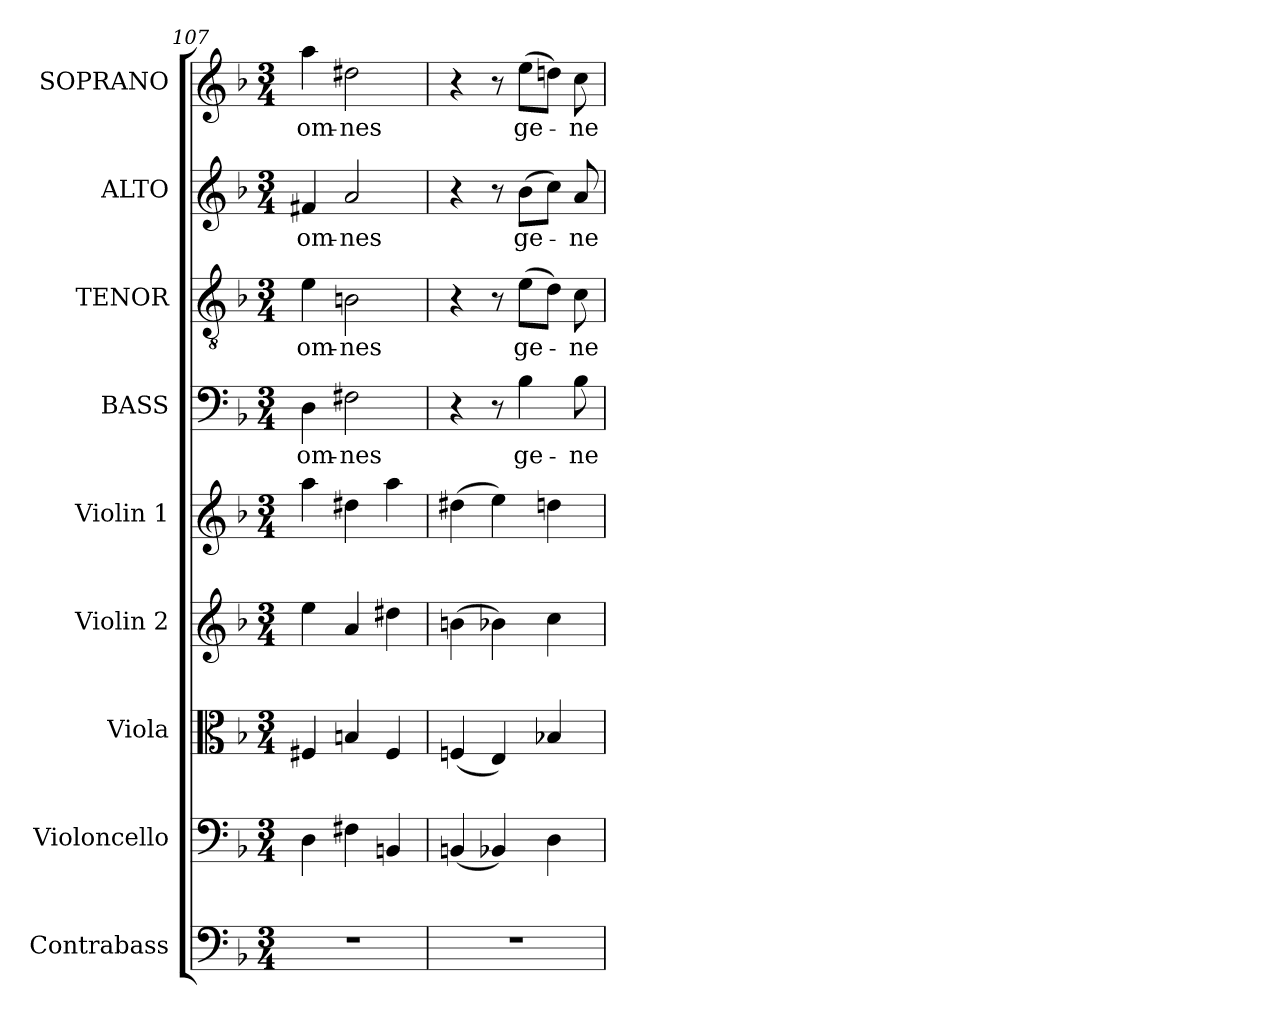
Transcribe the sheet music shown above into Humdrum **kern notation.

**kern	**kern	**kern	**kern	**kern	**kern	**text	**kern	**text	**kern	**text	**kern	**text
*part9	*part8	*part7	*part6	*part5	*part4	*part4	*part3	*part3	*part2	*part2	*part1	*part1
*staff9	*staff8	*staff7	*staff6	*staff5	*staff4	*staff4	*staff3	*staff3	*staff2	*staff2	*staff1	*staff1
*I"Contrabass	*I"Violoncello	*I"Viola	*I"Violin 2	*I"Violin 1	*I"BASS	*	*I"TENOR	*	*I"ALTO	*	*I"SOPRANO	*
*I'Cb.	*I'Vc.	*I'Vla.	*I'Vln. 2	*I'Vln. 1	*I'B.	*	*I'T.	*	*I'A.	*	*I'S.	*
*clefF4	*clefF4	*clefC3	*clefG2	*clefG2	*clefF4	*	*clefGv2	*	*clefG2	*	*clefG2	*
*ITrd7c12	*	*	*	*	*	*	*ITrd7c12	*	*	*	*	*
*k[b-]	*k[b-]	*k[b-]	*k[b-]	*k[b-]	*k[b-]	*	*k[b-]	*	*k[b-]	*	*k[b-]	*
*F:	*F:	*F:	*F:	*F:	*F:	*	*F:	*	*F:	*	*F:	*
*M3/4	*M3/4	*M3/4	*M3/4	*M3/4	*M3/4	*	*M3/4	*	*M3/4	*	*M3/4	*
=107	=107	=107	=107	=107	=107	=107	=107	=107	=107	=107	=107	=107
!LO:N:vis=1	!	!	!	!	!	!	!	!	!	!	!	!
!	!	!	!	!	!	!LO:LY:b:color=#000000	!	!	!	!	!	!
!	!	!	!	!	!	!	!	!LO:LY:b:color=#000000	!	!	!	!
!	!	!	!	!	!	!	!	!	!	!LO:LY:b:color=#000000	!	!
!	!	!	!	!	!	!	!	!	!	!	!	!LO:LY:b:color=#000000
2.r	4Di\	4F#Xi/	4eei\	4aai\	4Di\	om-	4Ei\	om-	4f#Xi/	om-	4aai\	om-
!	!	!	!	!	!	!LO:LY:b:color=#000000	!	!	!	!	!	!
!	!	!	!	!	!	!	!	!LO:LY:b:color=#000000	!	!	!	!
!	!	!	!	!	!	!	!	!	!	!LO:LY:b:color=#000000	!	!
!	!	!	!	!	!	!	!	!	!	!	!	!LO:LY:b:color=#000000
.	4F#Xi\	4Bni/	4ai/	4dd#Xi\	2F#Xi\	-nes	2BBni\	-nes	2ai/	-nes	2dd#Xi\	-nes
.	4BBni/	4F#i/	4dd#Xi\	4aai\	.	.	.	.	.	.	.	.
=108	=108	=108	=108	=108	=108	=108	=108	=108	=108	=108	=108	=108
!LO:N:vis=1	!	!	!	!	!	!	!	!	!	!	!	!
2.r	(4BBni/	(4Fni/	(4bni\	(4dd#Xi\	4r	.	4r	.	4r	.	4r	.
.	4BB-Xi/)	4Ei/)	4b-Xi\)	4eei\)	8r	.	8r	.	8r	.	8r	.
!	!	!	!	!	!	!LO:LY:b:color=#000000	!	!	!	!	!	!
!	!	!	!	!	!	!	!	!LO:LY:b:color=#000000	!	!	!	!
!	!	!	!	!	!	!	!	!	!	!LO:LY:b:color=#000000	!	!
!	!	!	!	!	!	!	!	!	!	!	!	!LO:LY:b:color=#000000
.	.	.	.	.	4B-i\	ge-	(8Ei\L	ge-	(8b-i\L	ge-	(8eei\L	ge-
.	4Di\	4B-Xi/	4cci\	4ddni\	.	.	8Di\J)	.	8cci\J)	.	8ddni\J)	.
!	!	!	!	!	!	!LO:LY:b:color=#000000	!	!	!	!	!	!
!	!	!	!	!	!	!	!	!LO:LY:b:color=#000000	!	!	!	!
!	!	!	!	!	!	!	!	!	!	!LO:LY:b:color=#000000	!	!
!	!	!	!	!	!	!	!	!	!	!	!	!LO:LY:b:color=#000000
.	.	.	.	.	8B-i\	-ne-	8Ci\	-ne-	8ai/	-ne-	8cci\	-ne-
=	=	=	=	=	=	=	=	=	=	=	=	=
*-	*-	*-	*-	*-	*-	*-	*-	*-	*-	*-	*-	*-
